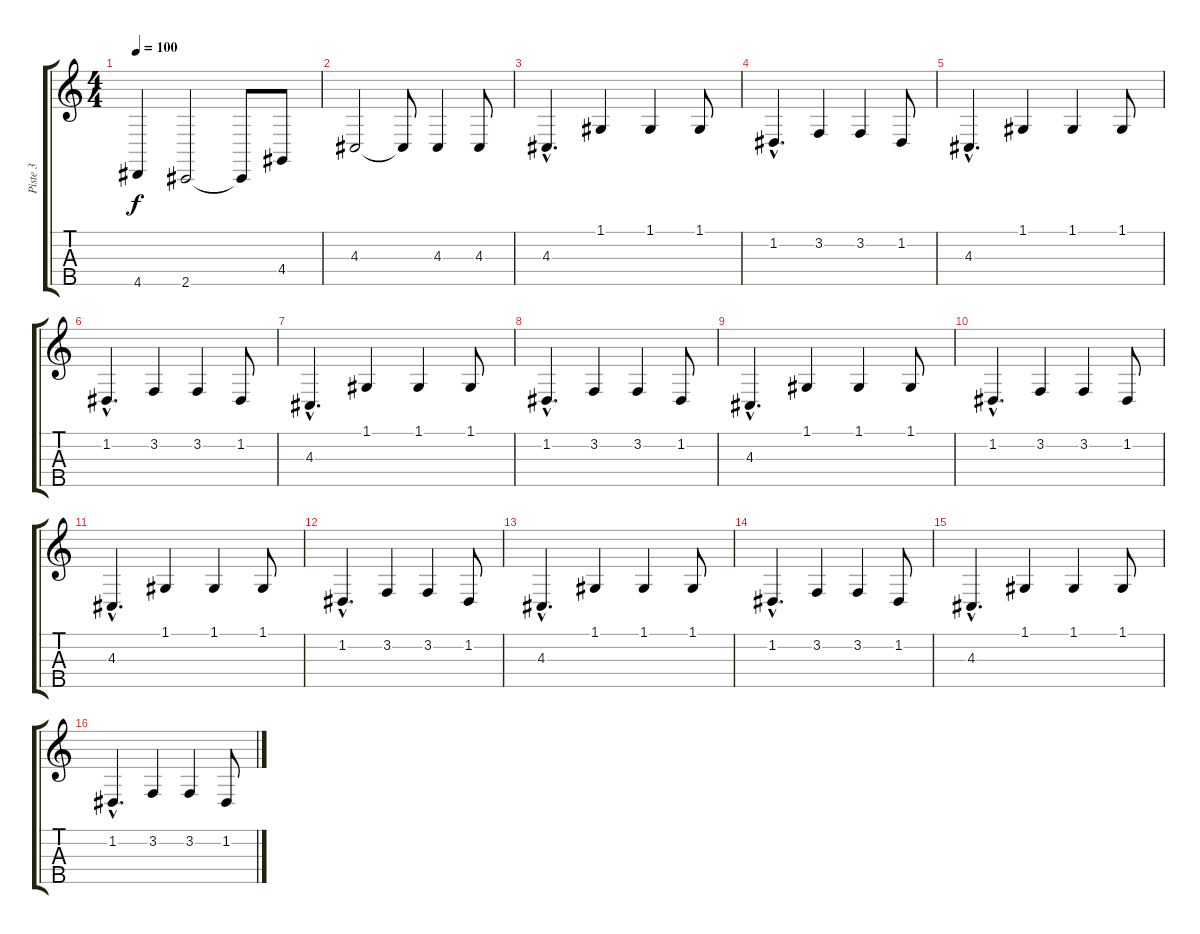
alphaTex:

\track ("Piste 3" "Piste 3") {instrument electricpiano1}
\staff {score tabs}
\tuning (G3 D3 A2 E2 B1) {hide}
\ts (4 4)
\tempo 100
\clef g2
\ks c
4.5.4{dy f} 2.5.2 2.5{t}.8 4.4.8 |
4.3.2 4.3{t}.8 4.3.4 4.3.8 |
4.3{hac}.4{d} 1.1.4 1.1.4 1.1.8 |
1.2{hac}.4{d} 3.2.4 3.2.4 1.2.8 |
4.3{hac}.4{d} 1.1.4 1.1.4 1.1.8 |
1.2{hac}.4{d} 3.2.4 3.2.4 1.2.8 |
4.3{hac}.4{d} 1.1.4 1.1.4 1.1.8 |
1.2{hac}.4{d} 3.2.4 3.2.4 1.2.8 |
4.3{hac}.4{d} 1.1.4 1.1.4 1.1.8 |
1.2{hac}.4{d} 3.2.4 3.2.4 1.2.8 |
4.3{hac}.4{d} 1.1.4 1.1.4 1.1.8 |
1.2{hac}.4{d} 3.2.4 3.2.4 1.2.8 |
4.3{hac}.4{d} 1.1.4 1.1.4 1.1.8 |
1.2{hac}.4{d} 3.2.4 3.2.4 1.2.8 |
4.3{hac}.4{d} 1.1.4 1.1.4 1.1.8 |
1.2{hac}.4{d} 3.2.4 3.2.4 1.2.8
